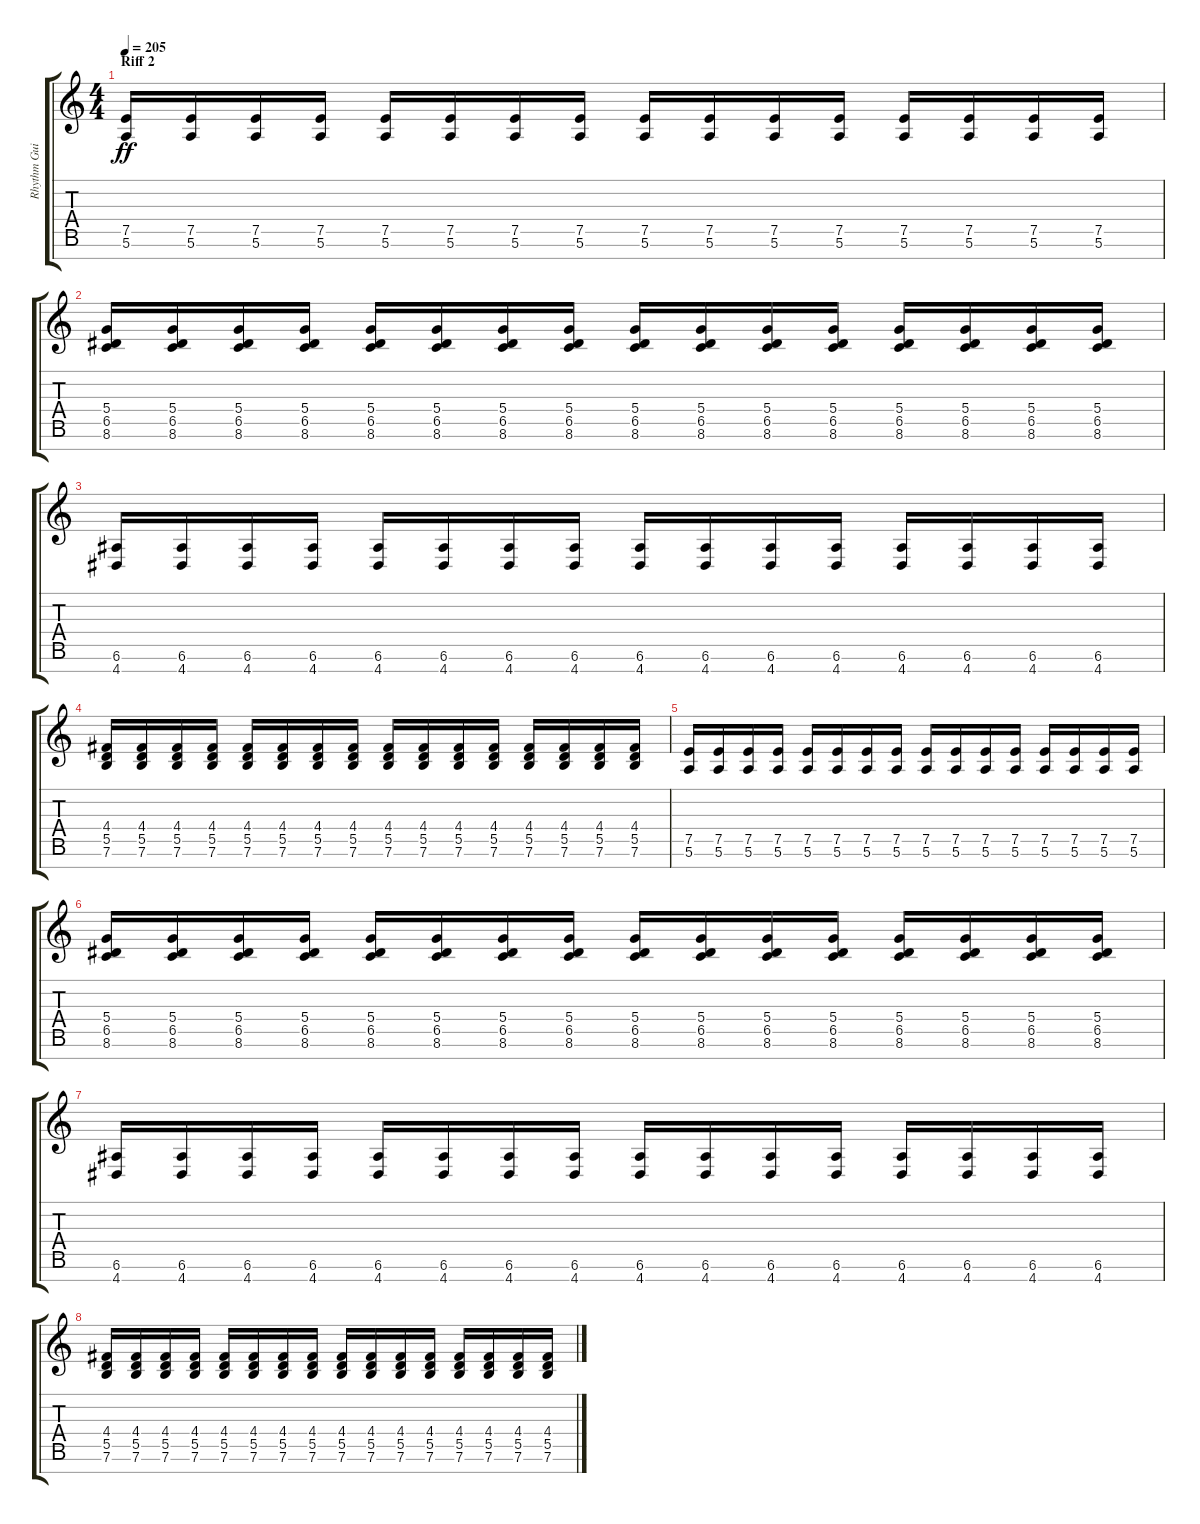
\track ("Rhythm Guitar 2" "Rhythm Gui") {instrument overdrivenguitar}
\staff {score tabs}
\tuning (E4 B3 G3 D3 A2 E2 B1) {hide}
\ts (4 4)
\section ("" "Riff 2")
\tempo 205
\clef g2
\ks c
(7.5 5.6).16{dy ff} (7.5 5.6).16 (7.5 5.6).16 (7.5 5.6).16 (7.5 5.6).16 (7.5 5.6).16 (7.5 5.6).16 (7.5 5.6).16 (7.5 5.6).16 (7.5 5.6).16 (7.5 5.6).16 (7.5 5.6).16 (7.5 5.6).16 (7.5 5.6).16 (7.5 5.6).16 (7.5 5.6).16 |
(5.4 6.5 8.6).16 (5.4 6.5 8.6).16 (5.4 6.5 8.6).16 (5.4 6.5 8.6).16 (5.4 6.5 8.6).16 (5.4 6.5 8.6).16 (5.4 6.5 8.6).16 (5.4 6.5 8.6).16 (5.4 6.5 8.6).16 (5.4 6.5 8.6).16 (5.4 6.5 8.6).16 (5.4 6.5 8.6).16 (5.4 6.5 8.6).16 (5.4 6.5 8.6).16 (5.4 6.5 8.6).16 (5.4 6.5 8.6).16 |
(6.6 4.7).16 (6.6 4.7).16 (6.6 4.7).16 (6.6 4.7).16 (6.6 4.7).16 (6.6 4.7).16 (6.6 4.7).16 (6.6 4.7).16 (6.6 4.7).16 (6.6 4.7).16 (6.6 4.7).16 (6.6 4.7).16 (6.6 4.7).16 (6.6 4.7).16 (6.6 4.7).16 (6.6 4.7).16 |
(4.4 5.5 7.6).16 (4.4 5.5 7.6).16 (4.4 5.5 7.6).16 (4.4 5.5 7.6).16 (4.4 5.5 7.6).16 (4.4 5.5 7.6).16 (4.4 5.5 7.6).16 (4.4 5.5 7.6).16 (4.4 5.5 7.6).16 (4.4 5.5 7.6).16 (4.4 5.5 7.6).16 (4.4 5.5 7.6).16 (4.4 5.5 7.6).16 (4.4 5.5 7.6).16 (4.4 5.5 7.6).16 (4.4 5.5 7.6).16 |
(7.5 5.6).16 (7.5 5.6).16 (7.5 5.6).16 (7.5 5.6).16 (7.5 5.6).16 (7.5 5.6).16 (7.5 5.6).16 (7.5 5.6).16 (7.5 5.6).16 (7.5 5.6).16 (7.5 5.6).16 (7.5 5.6).16 (7.5 5.6).16 (7.5 5.6).16 (7.5 5.6).16 (7.5 5.6).16 |
(5.4 6.5 8.6).16 (5.4 6.5 8.6).16 (5.4 6.5 8.6).16 (5.4 6.5 8.6).16 (5.4 6.5 8.6).16 (5.4 6.5 8.6).16 (5.4 6.5 8.6).16 (5.4 6.5 8.6).16 (5.4 6.5 8.6).16 (5.4 6.5 8.6).16 (5.4 6.5 8.6).16 (5.4 6.5 8.6).16 (5.4 6.5 8.6).16 (5.4 6.5 8.6).16 (5.4 6.5 8.6).16 (5.4 6.5 8.6).16 |
(6.6 4.7).16 (6.6 4.7).16 (6.6 4.7).16 (6.6 4.7).16 (6.6 4.7).16 (6.6 4.7).16 (6.6 4.7).16 (6.6 4.7).16 (6.6 4.7).16 (6.6 4.7).16 (6.6 4.7).16 (6.6 4.7).16 (6.6 4.7).16 (6.6 4.7).16 (6.6 4.7).16 (6.6 4.7).16 |
(4.4 5.5 7.6).16 (4.4 5.5 7.6).16 (4.4 5.5 7.6).16 (4.4 5.5 7.6).16 (4.4 5.5 7.6).16 (4.4 5.5 7.6).16 (4.4 5.5 7.6).16 (4.4 5.5 7.6).16 (4.4 5.5 7.6).16 (4.4 5.5 7.6).16 (4.4 5.5 7.6).16 (4.4 5.5 7.6).16 (4.4 5.5 7.6).16 (4.4 5.5 7.6).16 (4.4 5.5 7.6).16 (4.4 5.5 7.6).16
